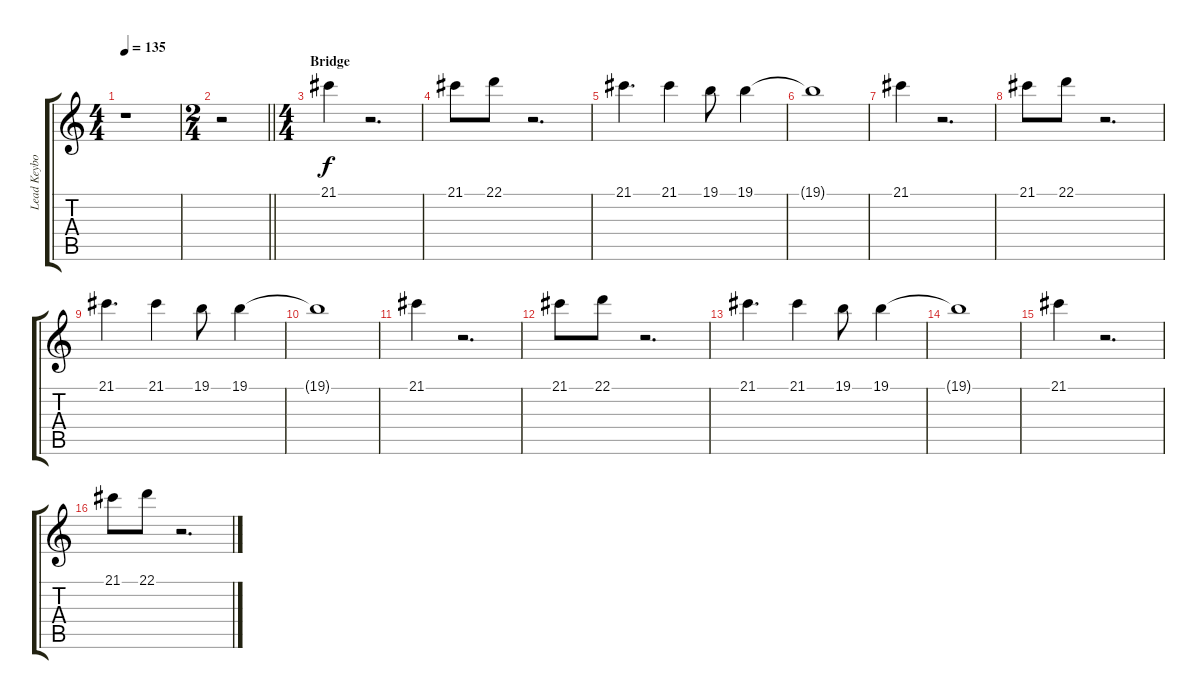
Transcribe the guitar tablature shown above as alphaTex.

\track ("Lead Keyboard" "Lead Keybo") {instrument stringensemble1}
\staff {score tabs}
\tuning (E4 B3 G3 D3 A2 E2) {hide}
\ts (4 4)
\tempo 135
\clef g2
\ks c
r.1{dy f} |
\ts (2 4)
\barLineRight lightlight
r.2 |
\ts (4 4)
\section ("" "Bridge")
21.1.4 r.2{d} |
21.1.8 22.1.8 r.2{d} |
21.1.4{d} 21.1.4 19.1.8 19.1.4 |
19.1{t}.1 |
21.1.4 r.2{d} |
21.1.8 22.1.8 r.2{d} |
21.1.4{d} 21.1.4 19.1.8 19.1.4 |
19.1{t}.1 |
21.1.4 r.2{d} |
21.1.8 22.1.8 r.2{d} |
21.1.4{d} 21.1.4 19.1.8 19.1.4 |
19.1{t}.1 |
21.1.4 r.2{d} |
21.1.8 22.1.8 r.2{d}
